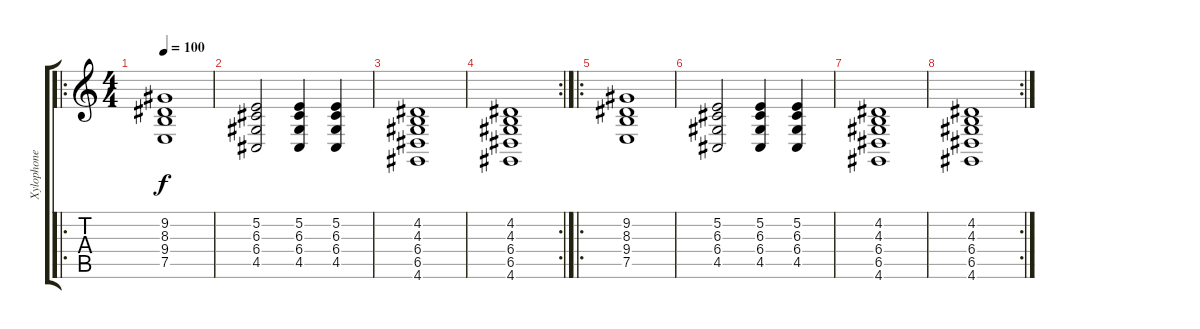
\track ("Xylophone" "Xylophone") {instrument vibraphone}
\staff {score tabs}
\tuning (E4 B3 G3 D3 A2 E2) {hide}
\ro
\ts (4 4)
\tempo 100
\clef g2
\ks c
(9.2 8.3 9.4 7.5).1{dy f} |
(5.2 6.3 6.4 4.5).2 (5.2 6.3 6.4 4.5).4 (5.2 6.3 6.4 4.5).4 |
(4.2 4.3 6.4 6.5 4.6).1 |
\rc 2
(4.2 4.3 6.4 6.5 4.6).1 |
\ro
(9.2 8.3 9.4 7.5).1 |
(5.2 6.3 6.4 4.5).2 (5.2 6.3 6.4 4.5).4 (5.2 6.3 6.4 4.5).4 |
(4.2 4.3 6.4 6.5 4.6).1 |
\rc 2
(4.2 4.3 6.4 6.5 4.6).1
